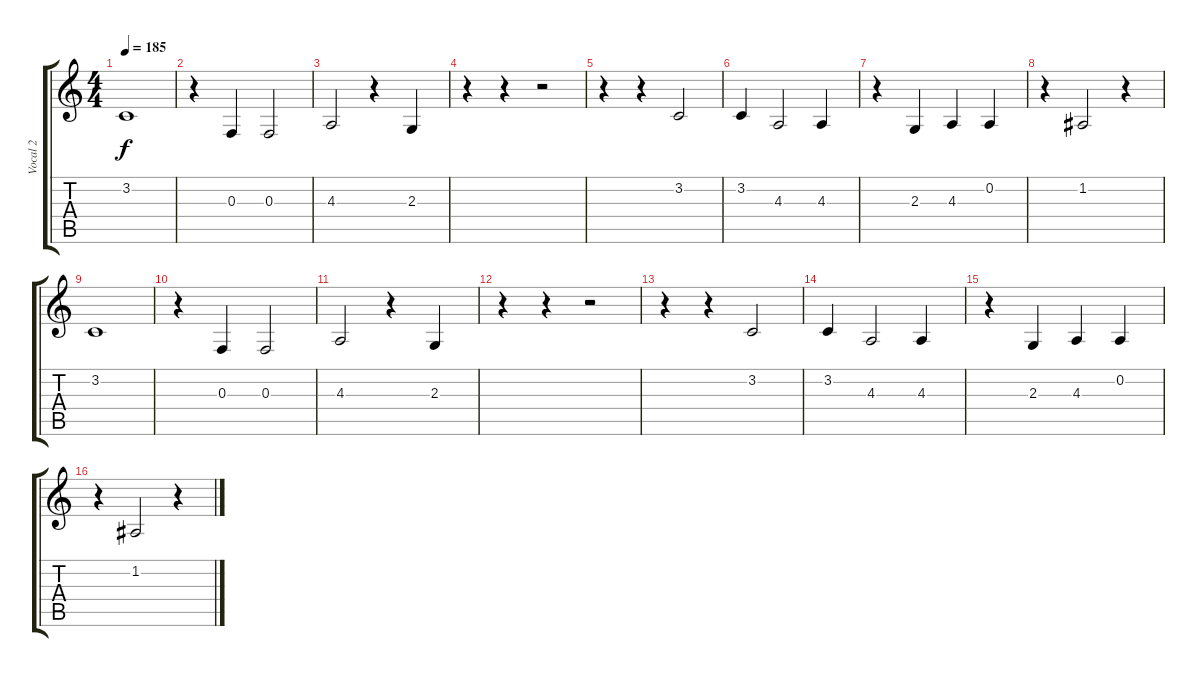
\track ("Vocal 2" "Vocal 2") {instrument oboe}
\staff {score tabs}
\tuning (D4 A3 F3 C3 G2 C2) {hide}
\ts (4 4)
\tempo 185
\clef g2
\ks c
3.2.1{dy f} |
r.4 0.3.4 0.3.2 |
4.3.2 r.4 2.3.4 |
r.4 r.4 r.2 |
r.4 r.4 3.2.2 |
3.2.4 4.3.2 4.3.4 |
r.4 2.3.4 4.3.4 0.2.4 |
r.4 1.2.2 r.4 |
3.2.1 |
r.4 0.3.4 0.3.2 |
4.3.2 r.4 2.3.4 |
r.4 r.4 r.2 |
r.4 r.4 3.2.2 |
3.2.4 4.3.2 4.3.4 |
r.4 2.3.4 4.3.4 0.2.4 |
r.4 1.2.2 r.4{txt ""}
